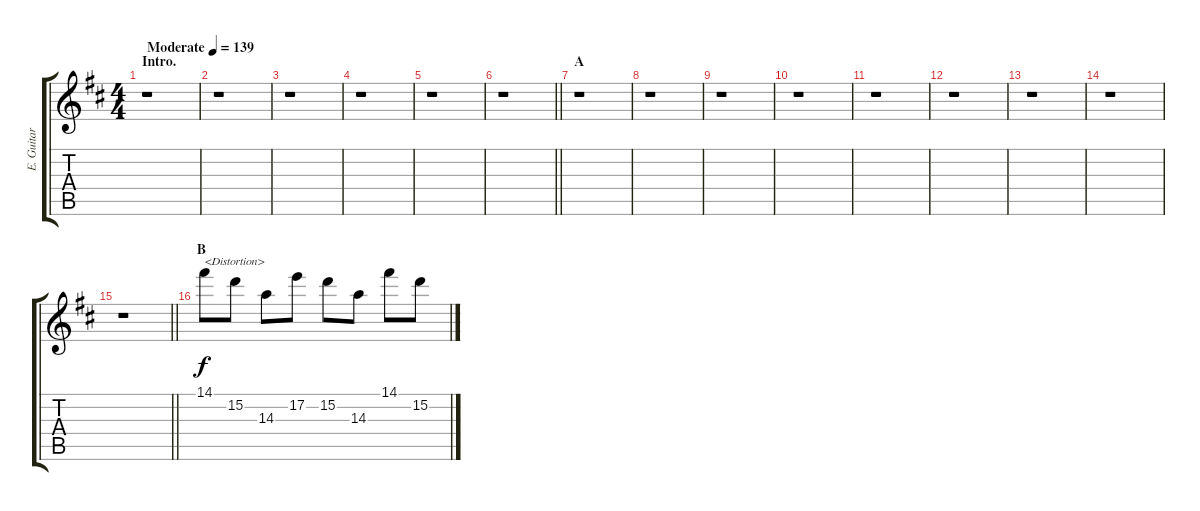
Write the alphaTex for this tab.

\track ("E. Guitar I" "E. Guitar ") {instrument overdrivenguitar}
\staff {score tabs}
\tuning (E4 B3 G3 D3 A2 E2) {hide}
\ts (4 4)
\section ("" "Intro.")
\tempo (139 "Moderate")
\clef g2
\ks d
r.1{dy f instrument overdrivenguitar} |
r.1 |
r.1 |
r.1 |
r.1 |
\barLineRight lightlight
r.1 |
\section ("" "A")
r.1 |
r.1 |
r.1 |
r.1 |
r.1 |
r.1 |
r.1 |
r.1 |
\barLineRight lightlight
r.1 |
\section ("" "B")
14.1.8{txt "<Distortion>"} 15.2.8 14.3.8 17.2.8 15.2.8 14.3.8 14.1.8 15.2.8
